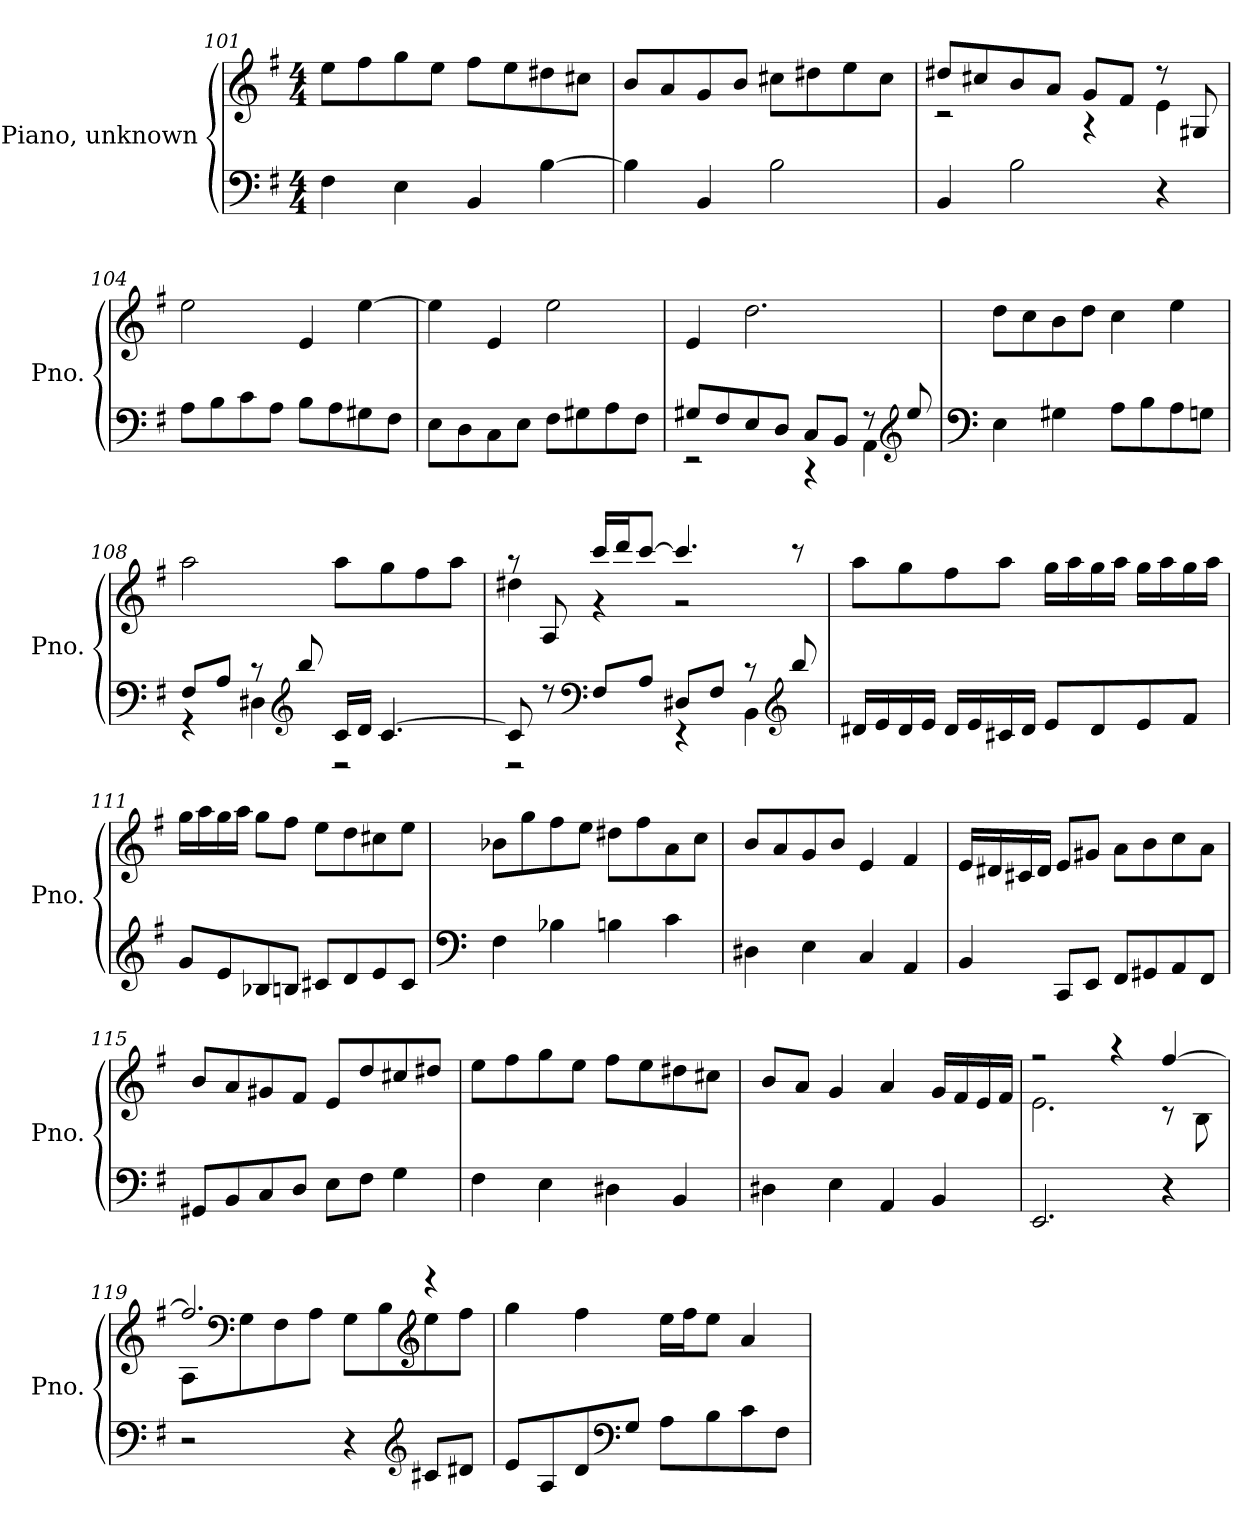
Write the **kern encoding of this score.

**kern	**kern
*part1	*part1
*staff2	*staff1
*I"Piano, unknown	*
*I'Pno.	*
*clefF4	*clefG2
*k[f#]	*k[f#]
*M4/4	*M4/4
=101	=101
4F#\	8ee\L
.	8ff#\
4E\	8gg\
.	8ee\J
4BB/	8ff#\L
.	8ee\
[4B\	8dd#X\
.	8cc#X\J
=102	=102
4B\]	8b/L
.	8a/
4BB/	8g/
.	8b/J
2B\	8cc#X\L
.	8dd#X\
.	8ee\
.	8cc#\J
=103	=103
*	*^
4BB/	8dd#X/L	2r
.	8cc#X/	.
2B\	8b/	.
.	8a/J	.
.	8g/L	4r
.	8f#/J	.
4r	8r	4e\
.	8G#X/	.
*	*v	*v
!!LO:LB:g=z
=104	=104
8A\L	2ee\
8B\	.
8c\	.
8A\J	.
8B\L	4e/
8A\	.
8G#X\	[4ee\
8F#\J	.
=105	=105
8E\L	4ee\]
8D\	.
8C\	4e/
8E\J	.
8F#\L	2ee\
8G#X\	.
8A\	.
8F#\J	.
=106	=106
*^	*
8G#X/L	2r	4e/
8F#/	.	.
8E/	.	2.dd\
8D/J	.	.
8C/L	4r	.
8BB/J	.	.
8r	4AA\	.
*clefG2	*	*
8ee/	.	.
*v	*v	*
=107	=107
*clefF4	*
4E\	8dd\L
.	8cc\
4G#X\	8b\
.	8dd\J
8A\L	4cc\
8B\	.
8A\	4ee\
8Gn\J	.
!!LO:LB:g=z
=108	=108
*^	*
8F#/L	4r	2aa\
8A/J	.	.
8r	4D#X\	.
*clefG2	*	*
8bb/	.	.
16c/LL	2r	8aa\L
16d/JJ	.	.
[4.c/	.	8gg\
.	.	8ff#\
.	.	8aa\J
=109	=109	=109
*	*	*^
8c/]	2r	8r	4dd#X\
8r	.	8A/	.
*clefF4	*	*	*
8F#/L	.	16ccc/LL	4r
.	.	16ddd/J	.
8A/J	.	[8ccc/J	.
8D#X/L	4r	4.ccc/]	2r
8F#/J	.	.	.
8r	4BB\	.	.
*clefG2	*	*	*
8bb/	.	8r	.
*v	*v	*	*
*	*v	*v
=110	=110
16d#X/LL	8aa\L
16e/	.
16d#/	8gg\
16e/JJ	.
16d#/LL	8ff#\
16e/	.
16c#X/	8aa\J
16d#/JJ	.
8e/L	16gg\LL
.	16aa\
8d#/	16gg\
.	16aa\JJ
8e/	16gg\LL
.	16aa\
8f#/J	16gg\
.	16aa\JJ
!!LO:PB:g=z
=111	=111
8g/L	16gg\LL
.	16aa\
8e/	16gg\
.	16aa\JJ
8B-X/	8gg\L
8Bn/J	8ff#\J
8c#X/L	8ee\L
8d/	8dd\
8e/	8cc#X\
8c#/J	8ee\J
=112	=112
*clefF4	*
4F#\	8b-X\L
.	8gg\
4B-X\	8ff#\
.	8ee\J
4Bn\	8dd#X\L
.	8ff#\
4c\	8a\
.	8cc\J
=113	=113
4D#X\	8b/L
.	8a/
4E\	8g/
.	8b/J
4C/	4e/
4AA/	4f#/
=114	=114
4BB/	16e/LL
.	16d#X/
.	16c#X/
.	16d#/JJ
8CC/L	8e/L
8EE/J	8g#X/J
8FF#/L	8a\L
8GG#X/	8b\
8AA/	8cc\
8FF#/J	8a\J
!!LO:LB:g=z
=115	=115
8GG#X/L	8b/L
8BB/	8a/
8C/	8g#X/
8D/J	8f#/J
8E\L	8e/L
8F#\J	8dd/
4G\	8cc#X/
.	8dd#X/J
=116	=116
4F#\	8ee\L
.	8ff#\
4E\	8gg\
.	8ee\J
4D#X\	8ff#\L
.	8ee\
4BB/	8dd#X\
.	8cc#X\J
=117	=117
4D#X\	8b/L
.	8a/J
4E\	4g/
4AA/	4a/
4BB/	16g/LL
.	16f#/
.	16e/
.	16f#/JJ
=118	=118
*	*^
2.EE/	2r	2.e\
.	4r	.
4r	[4ff#/	8r
.	.	8B\
!!LO:LB:g=z	!!
=119	=119	=119
2r	2.ff#/]	8A\L
*	*clefF4	*
.	.	8G\
.	.	8F#\
.	.	8A\J
4r	.	8G\L
.	.	8B\
*clefG2	*clefG2	*
8c#X/L	4r	8ee\
8d#X/J	.	8ff#\J
*	*v	*v
=120	=120
8e/L	4gg\
8A/	.
8d/	4ff#\
*clefF4	*
8G/J	.
8A\L	16ee\LL
.	16ff#\J
8B\	8ee\J
8c\	4a/
8F#\J	.
=	=
*-	*-
